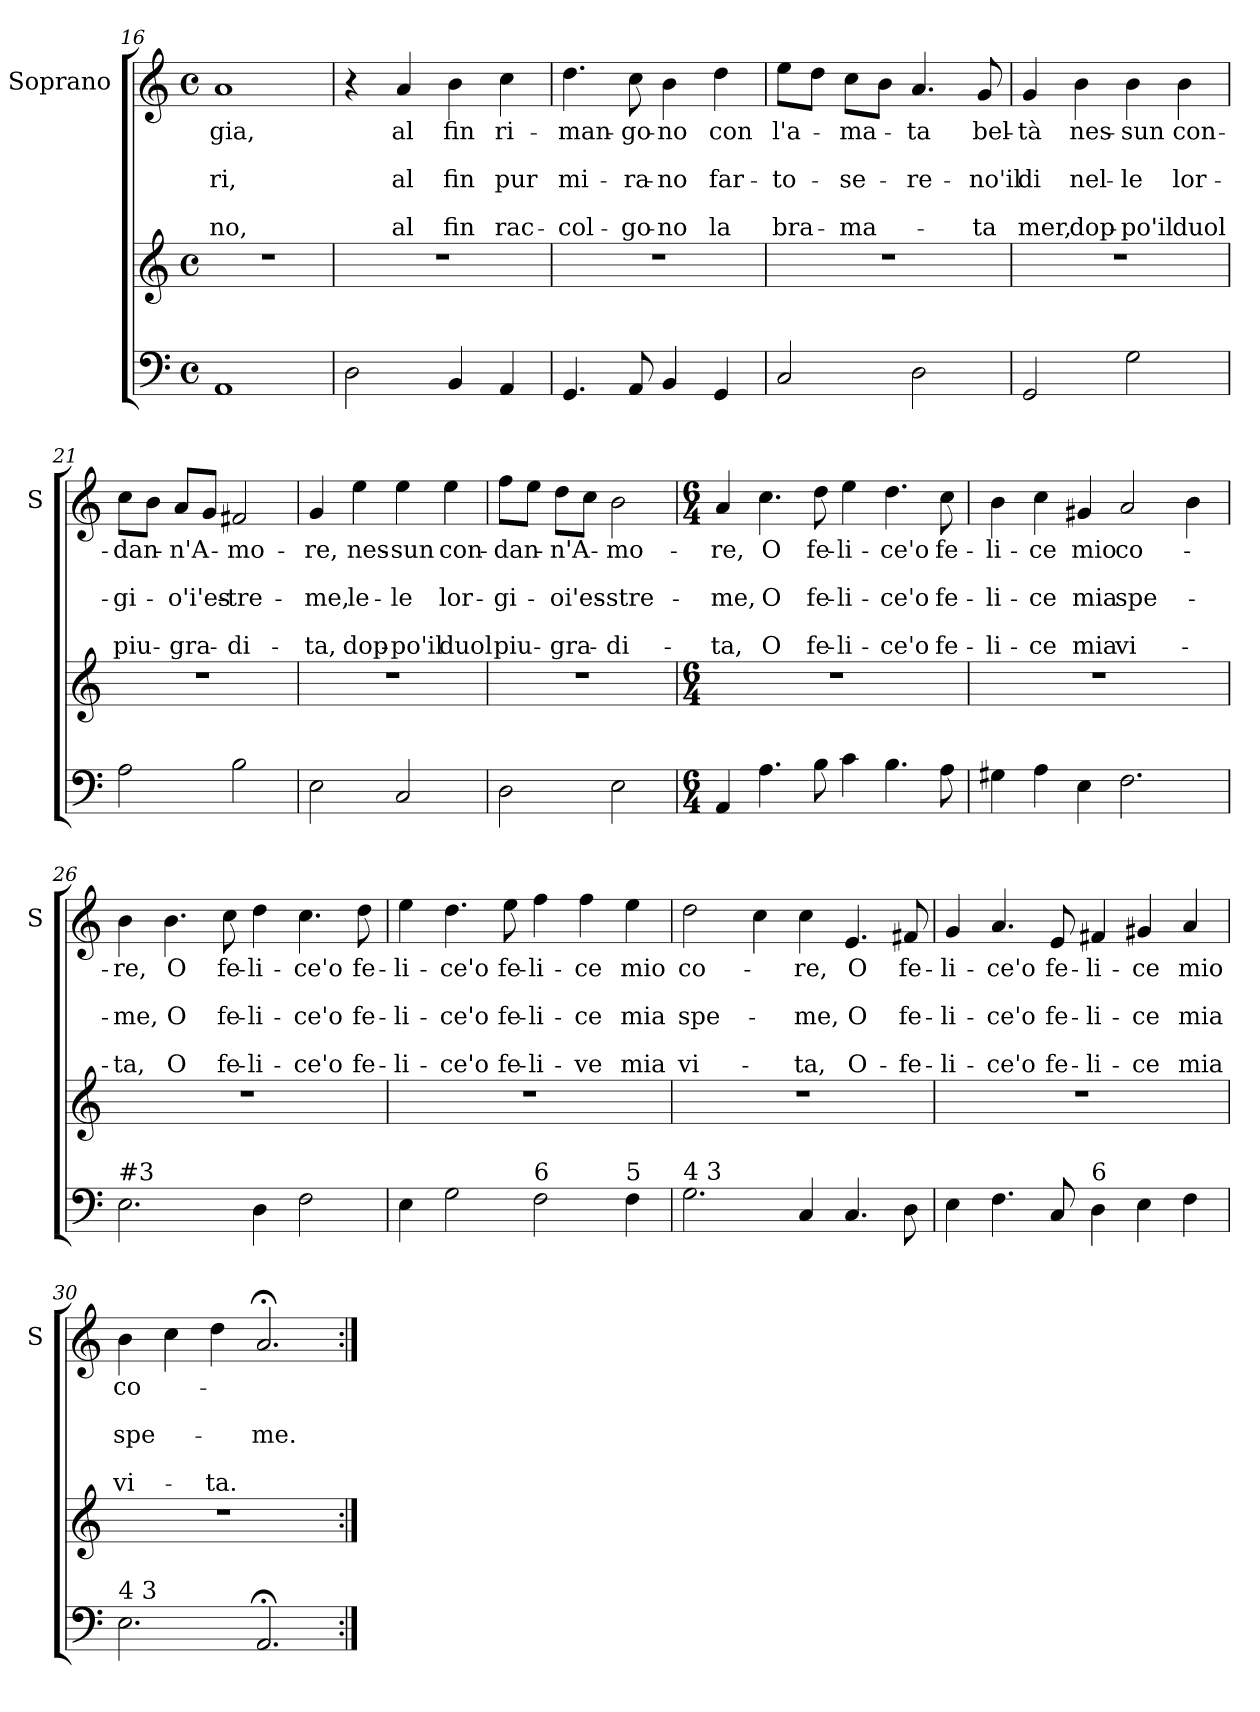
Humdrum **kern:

**kern	**kern	**kern	**text	**text	**text	**text	**text
*part2	*part2	*part1	*part1	*part1	*part1	*part1	*part1
*staff3	*staff2	*staff1	*staff1	*staff1	*staff1	*staff1	*staff1
*	*	*I"Soprano	*	*	*	*	*
*	*	*I'S	*	*	*	*	*
*clefF4	*clefG2	*clefG2	*	*	*	*	*
*k[]	*k[]	*k[]	*	*	*	*	*
*C:	*C:	*C:	*	*	*	*	*
*M4/4	*M4/4	*M4/4	*	*	*	*	*
*met(c)	*met(c)	*met(c)	*	*	*	*	*
=16	=16	=16	=16	=16	=16	=16	=16
!	!	!	!LO:LY:b	!	!LO:LY:b	!	!LO:LY:b
1AA	1r	1a	gia,	.	-ri,	.	-no,
=17	=17	=17	=17	=17	=17	=17	=17
2D\	1r	4r	.	.	.	.	.
!	!	!	!LO:LY:b	!	!LO:LY:b	!	!LO:LY:b
.	.	4a/	al	.	al	.	al
!	!	!	!LO:LY:b	!	!LO:LY:b	!	!LO:LY:b
4BB/	.	4b\	fin	.	fin	.	fin
!	!	!	!LO:LY:b	!	!LO:LY:b	!	!LO:LY:b
4AA/	.	4cc\	ri-	.	pur	.	rac-
!!LO:LB:g=z
=18	=18	=18	=18	=18	=18	=18	=18
!	!	!	!LO:LY:b	!	!LO:LY:b	!	!LO:LY:b
4.GG/	1r	4.dd\	-man-	.	mi-	.	-col-
!	!	!	!LO:LY:b	!	!LO:LY:b	!	!LO:LY:b
8AA/	.	8cc\	-go-	.	-ra-	.	-go-
!	!	!	!LO:LY:b	!	!LO:LY:b	!	!LO:LY:b
4BB/	.	4b\	-no	.	-no	.	-no
!	!	!	!LO:LY:b	!	!LO:LY:b	!	!LO:LY:b
4GG/	.	4dd\	con	.	far-	.	la
=19	=19	=19	=19	=19	=19	=19	=19
!	!	!	!LO:LY:b	!	!LO:LY:b	!	!LO:LY:b
2C/	1r	8ee\L	l'a-	.	-to-	.	bra-
.	.	8dd\J	.	.	.	.	.
!	!	!	!LO:LY:b	!	!LO:LY:b	!	!LO:LY:b
.	.	8cc\L	-ma-	.	-se-	.	-ma-
.	.	8b\J	.	.	.	.	.
!	!	!	!LO:LY:b	!	!LO:LY:b	!	!
2D\	.	4.a/	-ta	.	-re-	.	.
!	!	!	!LO:LY:b	!	!LO:LY:b	!	!LO:LY:b
.	.	8g/	bel-	.	-no'il	.	-ta
=20	=20	=20	=20	=20	=20	=20	=20
!	!	!	!LO:LY:b	!	!LO:LY:b	!	!LO:LY:b
2GG/	1r	4g/	-tà	.	di	.	mer,
!	!	!	!LO:LY:b	!	!LO:LY:b	!	!LO:LY:b
.	.	4b\	nes-	.	nel-	.	dop-
!	!	!	!LO:LY:b	!	!LO:LY:b	!	!LO:LY:b
2G\	.	4b\	-sun	.	-le	.	-po'il
!	!	!	!LO:LY:b	!	!LO:LY:b	!	!LO:LY:b
.	.	4b\	con-	.	lor-	.	duol
=21	=21	=21	=21	=21	=21	=21	=21
!	!	!	!LO:LY:b	!	!LO:LY:b	!	!LO:LY:b
2A\	1r	8cc\L	-dan-	.	-gi-	.	piu-
.	.	8b\J	.	.	.	.	.
!	!	!	!LO:LY:b	!	!LO:LY:b	!	!LO:LY:b
.	.	8a/L	-n'A-	.	-o'i'es-	.	-gra-
.	.	8g/J	.	.	.	.	.
!	!	!	!LO:LY:b	!	!LO:LY:b	!	!LO:LY:b
2B\	.	2f#X/	-mo-	.	-tre-	.	-di-
=22	=22	=22	=22	=22	=22	=22	=22
!	!	!	!LO:LY:b	!	!LO:LY:b	!	!LO:LY:b
2E\	1r	4g/	-re,	.	-me,	.	-ta,
!	!	!	!LO:LY:b	!	!LO:LY:b	!	!LO:LY:b
.	.	4ee\	nes-	.	le-	.	dop-
!	!	!	!LO:LY:b	!	!LO:LY:b	!	!LO:LY:b
2C/	.	4ee\	-sun	.	-le	.	-po'il
!	!	!	!LO:LY:b	!	!LO:LY:b	!	!LO:LY:b
.	.	4ee\	con-	.	lor-	.	duol
!!LO:PB:g=z
=23	=23	=23	=23	=23	=23	=23	=23
!	!	!	!LO:LY:b	!	!LO:LY:b	!	!LO:LY:b
2D\	1r	8ff\L	-dan-	.	-gi-	.	piu-
.	.	8ee\J	.	.	.	.	.
!	!	!	!LO:LY:b	!	!LO:LY:b	!	!LO:LY:b
.	.	8dd\L	-n'A-	.	-oi'es-	.	-gra-
.	.	8cc\J	.	.	.	.	.
!	!	!	!LO:LY:b	!	!LO:LY:b	!	!LO:LY:b
2E\	.	2b\	-mo-	.	-stre-	.	-di-
=24	=24	=24	=24	=24	=24	=24	=24
*M6/4	*M6/4	*M6/4	*	*	*	*	*
!	!	!	!LO:LY:b	!	!LO:LY:b	!	!LO:LY:b
4AA/	1.r	4a/	-re,	.	-me,	.	-ta,
!	!	!	!LO:LY:b	!	!LO:LY:b	!	!LO:LY:b
4.A\	.	4.cc\	O	.	O	.	O
!	!	!	!LO:LY:b	!	!LO:LY:b	!	!LO:LY:b
8B\	.	8dd\	fe-	.	fe-	.	fe-
!	!	!	!LO:LY:b	!	!LO:LY:b	!	!LO:LY:b
4c\	.	4ee\	-li-	.	-li-	.	-li-
!	!	!	!LO:LY:b	!	!LO:LY:b	!	!LO:LY:b
4.B\	.	4.dd\	-ce'o	.	-ce'o	.	-ce'o
!	!	!	!LO:LY:b	!	!LO:LY:b	!	!LO:LY:b
8A\	.	8cc\	fe-	.	fe-	.	fe-
=25	=25	=25	=25	=25	=25	=25	=25
!	!	!	!LO:LY:b	!	!LO:LY:b	!	!LO:LY:b
4G#X\	1.r	4b\	-li-	.	-li-	.	-li-
!	!	!	!LO:LY:b	!	!LO:LY:b	!	!LO:LY:b
4A\	.	4cc\	-ce	.	-ce	.	-ce
!	!	!	!LO:LY:b	!	!LO:LY:b	!	!LO:LY:b
4E\	.	4g#X/	mio	.	mia	.	mia
!	!	!	!LO:LY:b	!	!LO:LY:b	!	!LO:LY:b
2.F\	.	2a/	co-	.	spe-	.	vi-
.	.	4b\	.	.	.	.	.
=26	=26	=26	=26	=26	=26	=26	=26
!LO:TX:a:t=#3	!	!	!	!	!	!	!
!	!	!	!LO:LY:b	!	!LO:LY:b	!	!LO:LY:b
2.E\	1.r	4b\	-re,	.	-me,	.	-ta,
!	!	!	!LO:LY:b	!	!LO:LY:b	!	!LO:LY:b
.	.	4.b\	O	.	O	.	O
!	!	!	!LO:LY:b	!	!LO:LY:b	!	!LO:LY:b
.	.	8cc\	fe-	.	fe-	.	fe-
!	!	!	!LO:LY:b	!	!LO:LY:b	!	!LO:LY:b
4D\	.	4dd\	-li-	.	-li-	.	-li-
!	!	!	!LO:LY:b	!	!LO:LY:b	!	!LO:LY:b
2F\	.	4.cc\	-ce'o	.	-ce'o	.	-ce'o
!	!	!	!LO:LY:b	!	!LO:LY:b	!	!LO:LY:b
.	.	8dd\	fe-	.	fe-	.	fe-
!!LO:LB:g=z
=27	=27	=27	=27	=27	=27	=27	=27
!	!	!	!LO:LY:b	!	!LO:LY:b	!	!LO:LY:b
4E\	1.r	4ee\	-li-	.	-li-	.	-li-
!	!	!	!LO:LY:b	!	!LO:LY:b	!	!LO:LY:b
2G\	.	4.dd\	-ce'o	.	-ce'o	.	-ce'o
!	!	!	!LO:LY:b	!	!LO:LY:b	!	!LO:LY:b
.	.	8ee\	fe-	.	fe-	.	fe-
!LO:TX:a:t=6	!	!	!	!	!	!	!
!	!	!	!LO:LY:b	!	!LO:LY:b	!	!LO:LY:b
2F\	.	4ff\	-li-	.	-li-	.	-li-
!	!	!	!LO:LY:b	!	!LO:LY:b	!	!LO:LY:b
.	.	4ff\	-ce	.	-ce	.	-ve
!LO:TX:a:t=5	!	!	!	!	!	!	!
!	!	!	!LO:LY:b	!	!LO:LY:b	!	!LO:LY:b
4F\	.	4ee\	mio	.	mia	.	mia
=28	=28	=28	=28	=28	=28	=28	=28
!LO:TX:a:t=4 3	!	!	!	!	!	!	!
!	!	!	!LO:LY:b	!	!LO:LY:b	!	!LO:LY:b
2.G\	1.r	2dd\	co-	.	spe-	.	vi-
.	.	4cc\	.	.	.	.	.
!	!	!	!LO:LY:b	!	!LO:LY:b	!	!LO:LY:b
4C/	.	4cc\	-re,	.	-me,	.	-ta,
!	!	!	!LO:LY:b	!	!LO:LY:b	!	!LO:LY:b
4.C/	.	4.e/	O	.	O	.	O-
!	!	!	!LO:LY:b	!	!LO:LY:b	!	!LO:LY:b
8D\	.	8f#X/	fe-	.	fe-	.	-fe-
=29	=29	=29	=29	=29	=29	=29	=29
!	!	!	!LO:LY:b	!	!LO:LY:b	!	!LO:LY:b
4E\	1.r	4g/	-li-	.	-li-	.	-li-
!	!	!	!LO:LY:b	!	!LO:LY:b	!	!LO:LY:b
4.F\	.	4.a/	-ce'o	.	-ce'o	.	-ce'o
!	!	!	!LO:LY:b	!	!LO:LY:b	!	!LO:LY:b
8C/	.	8e/	fe-	.	fe-	.	fe-
!LO:TX:a:t=6	!	!	!	!	!	!	!
!	!	!	!LO:LY:b	!	!LO:LY:b	!	!LO:LY:b
4D\	.	4f#X/	-li-	.	-li-	.	-li-
!	!	!	!LO:LY:b	!	!LO:LY:b	!	!LO:LY:b
4E\	.	4g#X/	-ce	.	-ce	.	-ce
!	!	!	!LO:LY:b	!	!LO:LY:b	!	!LO:LY:b
4F\	.	4a/	mio	.	mia	.	mia
=30	=30	=30	=30	=30	=30	=30	=30
!LO:TX:a:t=4 3	!	!	!	!	!	!	!
!	!	!	!LO:LY:b	!	!LO:LY:b	!	!LO:LY:b
2.E\	1.r	4b\	co-	.	spe-	.	vi-
.	.	4cc\	.	.	.	.	.
!	!	!	!	!	!	!	!LO:LY:b
.	.	4dd\	.	.	.	.	-ta.
!	!	!	!	!	!LO:LY:b	!	!
2.AA;</	.	2.a;</	.	.	-me.	.	.
=:|!	=:|!	=:|!	=:|!	=:|!	=:|!	=:|!	=:|!
*-	*-	*-	*-	*-	*-	*-	*-
